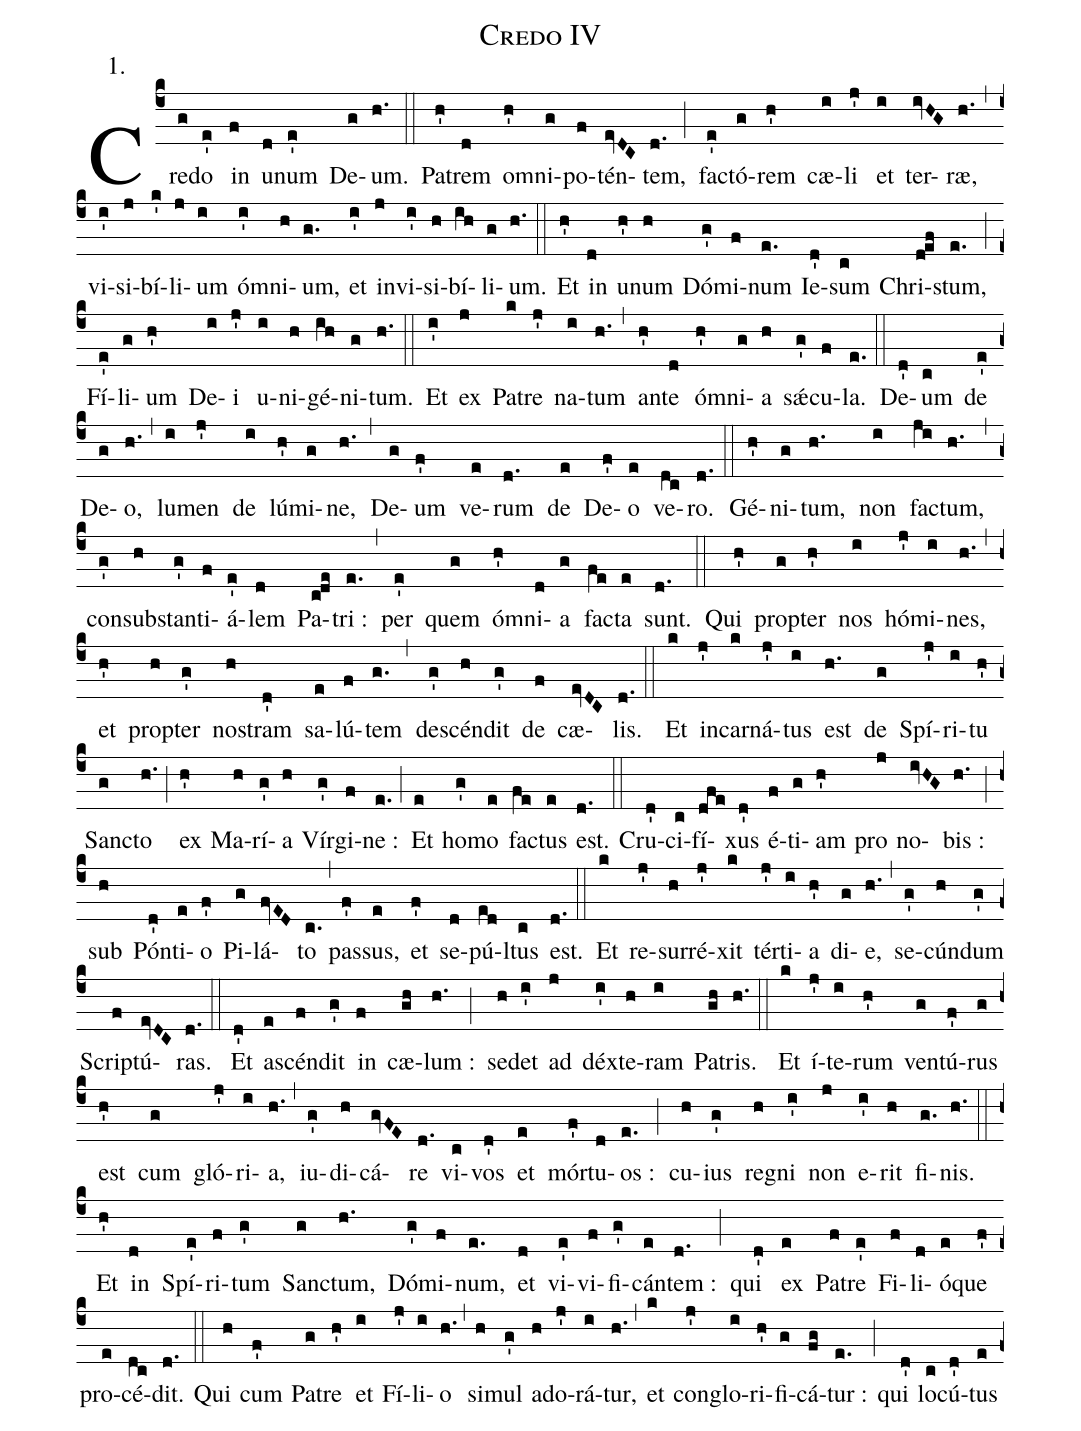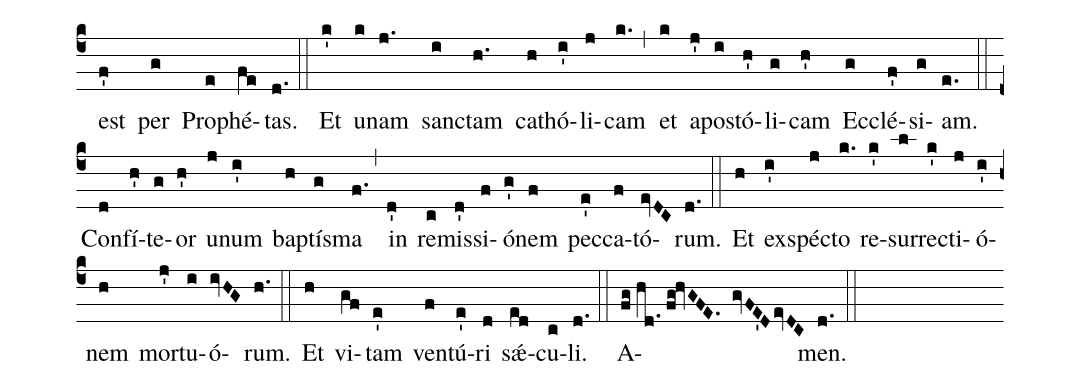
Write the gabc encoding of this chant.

name:Credo IV;
mode: 1.;
%%
(c4) Cr{e}(g)do(e') in(f) u(d)num(e') De(g)um.(h.) (::)

Pa(h')trem(d) o(h')mni(g)po(f)tén(evDC)tem,(d.) (;) fa(e')ctó(g)rem(h') cæ(i)li(j') et(i) ter(ivHG)ræ,(h.) (,) vi(i')si(j)bí(k')li(j)um(i) ó(i')mni(h)um,(g.) et(i') in(j)vi(i')si(h)bí(ih)li(g)um.(h.) (::)

Et(h') in(d) u(h')num(h) Dó(g')mi(f)num(e.) Ie(d')sum(c) Chri(d!ef)stum,(e.) (;) Fí(e')li(g)um(h') De(i)i(j') u(i)ni(h)gé(ih)ni(g)tum.(h.) (::)

Et(i') ex(j) Pa(k)tre(j') na(i)tum(h.) (,) an(h')te(d) ó(h')mni(g)a(h) sǽ(g')cu(f)la.(e.) (::)

De(d')um(c) de(e') De(g)o,(h.) (,) lu(i)men(j') de(i) lú(h')mi(g)ne,(h.) (,) De(g)um(f') ve(e)rum(d.) de(e) De(f')o(e) ve(dc)ro.(d.) (::)

Gé(h')ni(g)tum,(h.) non(i) fa(ji)ctum,(h.) (,) con(g')sub(h)stan(g')ti(f)á(e')lem(d) Pa(c!de)tri :(e.) (,) per(e') quem(g) ó(h')mni(d)a(g) fa(fe)cta(e) sunt.(d.) (::)

Qui(h') pro(g)pter(h') nos(i) hó(j')mi(i)nes,(h.) (,) et(h') pro(h)pter(g') no(h)stram(d') sa(e)lú(f)tem(g.) (,) de(g')scén(h)dit(g') de(f) cæ(evDC)lis.(d.) (::)

Et(k) in(j')car(k)ná(j')tus(i) est(h.) de(g) Spí(j')ri(i)tu(h') San(g)cto(h.) (;) ex(h') Ma(h)rí(g')a(h) Vír(g')gi(f)ne :(e.) (;) Et(e) ho(g')mo(e) fa(fe)ctus(e) est.(d.) (::)

Cru(d')ci(c)fí(dfe)xus(d') é(f)ti(g)am(h') pro(j) no(ivHG)bis :(h.) (;) sub(h) Pón(d')ti(e)o(f') Pi(g)lá(fvED)to(c.) (,) pas(f')sus,(e) et(f') se(d)pú(ed)ltus(c) est.(d.) (::)

Et(k) re(j')sur(h)ré(j')xit(k) tér(j')ti(i)a(h') di(g)e,(h.) (,) se(g')cún(h)dum(g') Scri(f)ptú(evDC)ras.(d.) (::)

Et(d') a(e)scén(f)dit(g') in(f) cæ(gh)lum :(h.) (;) se(h)det(i') ad(j) déx(i')te(h)ram(i) Pa(gh)tris.(h.) (::)

Et(k) í(j')te(i)rum(h') ven(g)tú(f')rus(g) est(h') cum(g) gló(j')ri(i)a,(h.) (,) iu(g')di(h)cá(gvFE)re(d.) vi(c)vos(d') et(e) mór(f')tu(d)os :(e.) (;) cu(h)ius(g') re(h)gni(i') non(j) e(i')rit(h) fi(g.)nis.(h.) (::)

Et(h') in(d) Spí(e')ri(f)tum(g') San(g)ctum,(h.) Dó(g')mi(f)num,(e.) et(d) vi(e')vi(f)fi(g')cán(e)tem :(d.) (;) qui(d') ex(e) Pa(f)tre(e') Fi(f)li(d)ó(e)que(f') pro(e)cé(dc)dit.(d.) (::)

Qui(h) cum(f') Pa(g)tre(h') et(i) Fí(j')li(i)o(h.) (,) si(h)mul(g') ad(h)o(j')rá(i)tur,(h.) (,) et(k) con(j')glo(i)ri(h')fi(g)cá(fg)tur :(e.) (;) qui(d') lo(c)cú(d')tus(e) est(f') per(g) Pro(e)phé(fe)tas.(d.) (::)

Et(k') u(k)nam(j.) san(i)ctam(h.) ca(h)thó(i')li(j)cam(k.) (,) et(k) a(j')po(i)stó(h')li(g)cam(h') Ec(g)clé(f')si(g)am.(e.) (::)

Con(d)fí(h')te(g)or(h') u(j)num(i') ba(h)ptís(g)ma(f.) (,) in(d') re(c)mis(d')si(f)ó(g')nem(f) pec(e')ca(f)tó(evDC)rum.(d.) (::)

Et(h) ex(i')spé(j)cto(k.) re(k')sur(l)rec(k')ti(j)ó(i')nem(h) mor(j')tu(i)ó(ivHG)rum.(h.) (::)

Et(h) vi(gf)tam(e') ven(f)tú(e')ri(d) sǽ(ed)cu(c)li.(d.) (::)

A(fg!//hd.!//fg!hvGFE.! gvFE'DevDC)men.(d.) (::)
